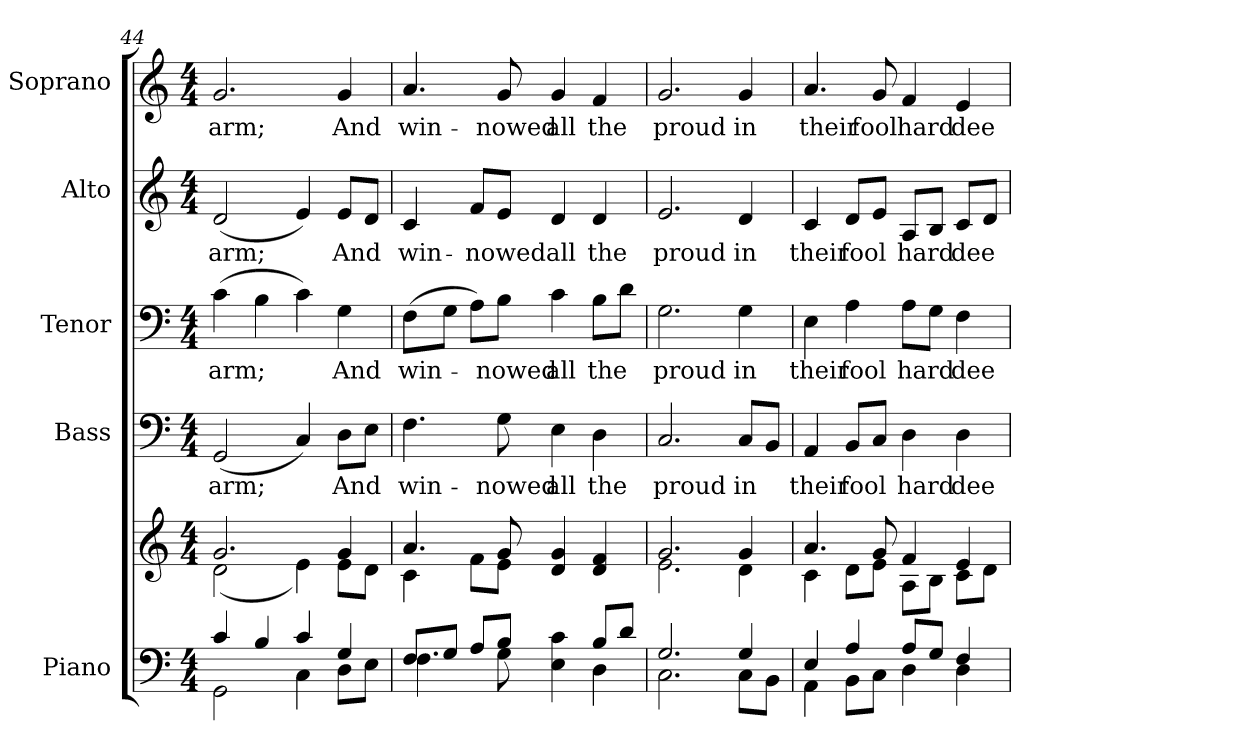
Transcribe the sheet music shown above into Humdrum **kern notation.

**kern	**kern	**kern	**text	**kern	**text	**kern	**text	**kern	**text
*part5	*part5	*part4	*part4	*part3	*part3	*part2	*part2	*part1	*part1
*staff6	*staff5	*staff4	*staff4	*staff3	*staff3	*staff2	*staff2	*staff1	*staff1
*I"Piano	*	*I"Bass	*	*I"Tenor	*	*I"Alto	*	*I"Soprano	*
*I'Pno.	*	*I'B.	*	*I'T.	*	*I'A.	*	*I'S.	*
!!LO:PB:g=z
*clefF4	*clefG2	*clefF4	*	*clefF4	*	*clefG2	*	*clefG2	*
*k[]	*k[]	*k[]	*	*k[]	*	*k[]	*	*k[]	*
*C:	*C:	*C:	*	*C:	*	*C:	*	*C:	*
*M4/4	*M4/4	*M4/4	*	*M4/4	*	*M4/4	*	*M4/4	*
=44	=44	=44	=44	=44	=44	=44	=44	=44	=44
*^	*^	*	*	*	*	*	*	*	*
!	!	!	!	!	!LO:LY:b:color=#000000	!	!	!	!	!	!
!	!	!	!	!	!	!	!LO:LY:b:color=#000000	!	!	!	!
!	!	!	!	!	!	!	!	!	!LO:LY:b:color=#000000	!	!
!	!	!	!	!	!	!	!	!	!	!	!LO:LY:b:color=#000000
4ci/	2GGi\	2.gi/	(2di\	(2GGi/	arm;	(4ci\	arm;	(2di/	arm;	2.gi/	arm;
4Bi/	.	.	.	.	.	4Bi\	.	.	.	.	.
4ci/	4Ci\	.	4ei\)	4Ci/)	.	4ci\)	.	4ei/)	.	.	.
!	!	!	!	!	!LO:LY:b:color=#000000	!	!	!	!	!	!
!	!	!	!	!	!	!	!LO:LY:b:color=#000000	!	!	!	!
!	!	!	!	!	!	!	!	!	!LO:LY:b:color=#000000	!	!
!	!	!	!	!	!	!	!	!	!	!	!LO:LY:b:color=#000000
4Gi/	8Di\L	4gi/	8ei\L	8Di\L	And	4Gi\	And	8ei/L	And	4gi/	And
.	8Ei\J	.	8di\J	8Ei\J	.	.	.	8di/J	.	.	.
=45	=45	=45	=45	=45	=45	=45	=45	=45	=45	=45	=45
!	!	!	!	!	!LO:LY:b:color=#000000	!	!	!	!	!	!
!	!	!	!	!	!	!	!LO:LY:b:color=#000000	!	!	!	!
!	!	!	!	!	!	!	!	!	!LO:LY:b:color=#000000	!	!
!	!	!	!	!	!	!	!	!	!	!	!LO:LY:b:color=#000000
8Fi/L	4.Fi\	4.ai/	4ci\	4.Fi\	win-	(8Fi\L	win-	4ci/	win-	4.ai/	win-
8Gi/J	.	.	.	.	.	8Gi\J	.	.	.	.	.
!	!	!	!	!	!	!	!	!	!LO:LY:b:color=#000000	!	!
8Ai/L	.	.	8fi\L	.	.	8Ai\L)	.	8fi/L	-nowed	.	.
!	!	!	!	!	!LO:LY:b:color=#000000	!	!	!	!	!	!
!	!	!	!	!	!	!	!LO:LY:b:color=#000000	!	!	!	!
!	!	!	!	!	!	!	!	!	!	!	!LO:LY:b:color=#000000
8Bi/J	8Gi\	8gi/	8ei\J	8Gi\	-nowed	8Bi\J	-nowed	8ei/J	.	8gi/	-nowed
!	!	!	!	!	!LO:LY:b:color=#000000	!	!	!	!	!	!
!	!	!	!	!	!	!	!LO:LY:b:color=#000000	!	!	!	!
!	!	!	!	!	!	!	!	!	!LO:LY:b:color=#000000	!	!
!	!	!	!	!	!	!	!	!	!	!	!LO:LY:b:color=#000000
4ci/yy	4Ei\ 4ci	4di/ 4gi	4di\yy	4Ei\	all	4ci\	all	4di/	all	4gi/	all
!	!	!	!	!	!LO:LY:b:color=#000000	!	!	!	!	!	!
!	!	!	!	!	!	!	!LO:LY:b:color=#000000	!	!	!	!
!	!	!	!	!	!	!	!	!	!LO:LY:b:color=#000000	!	!
!	!	!	!	!	!	!	!	!	!	!	!LO:LY:b:color=#000000
8Bi/L	4Di\	4di/ 4fi	4di\yy	4Di\	the	8Bi\L	the	4di/	the	4fi/	the
8di/J	.	.	.	.	.	8di\J	.	.	.	.	.
!!LO:PB:g=z
=46	=46	=46	=46	=46	=46	=46	=46	=46	=46	=46	=46
!	!	!	!	!	!LO:LY:b:color=#000000	!	!	!	!	!	!
!	!	!	!	!	!	!	!LO:LY:b:color=#000000	!	!	!	!
!	!	!	!	!	!	!	!	!	!LO:LY:b:color=#000000	!	!
!	!	!	!	!	!	!	!	!	!	!	!LO:LY:b:color=#000000
2.Gi/	2.Ci\	2.gi/	2.ei\	2.Ci/	proud	2.Gi\	proud	2.ei/	proud	2.gi/	proud
!	!	!	!	!	!LO:LY:b:color=#000000	!	!	!	!	!	!
!	!	!	!	!	!	!	!LO:LY:b:color=#000000	!	!	!	!
!	!	!	!	!	!	!	!	!	!LO:LY:b:color=#000000	!	!
!	!	!	!	!	!	!	!	!	!	!	!LO:LY:b:color=#000000
4Gi/	8Ci\L	4gi/	4di\	8Ci/L	in	4Gi\	in	4di/	in	4gi/	in
.	8BBi\J	.	.	8BBi/J	.	.	.	.	.	.	.
=47	=47	=47	=47	=47	=47	=47	=47	=47	=47	=47	=47
!	!	!	!	!	!LO:LY:b:color=#000000	!	!	!	!	!	!
!	!	!	!	!	!	!	!LO:LY:b:color=#000000	!	!	!	!
!	!	!	!	!	!	!	!	!	!LO:LY:b:color=#000000	!	!
!	!	!	!	!	!	!	!	!	!	!	!LO:LY:b:color=#000000
4Ei/	4AAi\	4.ai/	4ci\	4AAi/	their	4Ei\	their	4ci/	their	4.ai/	their
!	!	!	!	!	!LO:LY:b:color=#000000	!	!	!	!	!	!
!	!	!	!	!	!	!	!LO:LY:b:color=#000000	!	!	!	!
!	!	!	!	!	!	!	!	!	!LO:LY:b:color=#000000	!	!
4Ai/	8BBi\L	.	8di\L	8BBi/L	fool	4Ai\	fool	8di/L	fool	.	.
!	!	!	!	!	!	!	!	!	!	!	!LO:LY:b:color=#000000
.	8Ci\J	8gi/	8ei\J	8Ci/J	.	.	.	8ei/J	.	8gi/	fool
!	!	!	!	!	!LO:LY:b:color=#000000	!	!	!	!	!	!
!	!	!	!	!	!	!	!LO:LY:b:color=#000000	!	!	!	!
!	!	!	!	!	!	!	!	!	!LO:LY:b:color=#000000	!	!
!	!	!	!	!	!	!	!	!	!	!	!LO:LY:b:color=#000000
8Ai/L	4Di\	4fi/	8Ai\L	4Di\	hard	8Ai\L	hard	8Ai/L	hard	4fi/	hard
8Gi/J	.	.	8Bi\J	.	.	8Gi\J	.	8Bi/J	.	.	.
!	!	!	!	!	!LO:LY:b:color=#000000	!	!	!	!	!	!
!	!	!	!	!	!	!	!LO:LY:b:color=#000000	!	!	!	!
!	!	!	!	!	!	!	!	!	!LO:LY:b:color=#000000	!	!
!	!	!	!	!	!	!	!	!	!	!	!LO:LY:b:color=#000000
4Fi/	4Di\	4ei/	8ci\L	4Di\	dee	4Fi\	dee	8ci/L	dee	4ei/	dee
.	.	.	8di\J	.	.	.	.	8di/J	.	.	.
*v	*v	*	*	*	*	*	*	*	*	*	*
*	*v	*v	*	*	*	*	*	*	*	*
=	=	=	=	=	=	=	=	=	=
*-	*-	*-	*-	*-	*-	*-	*-	*-	*-
